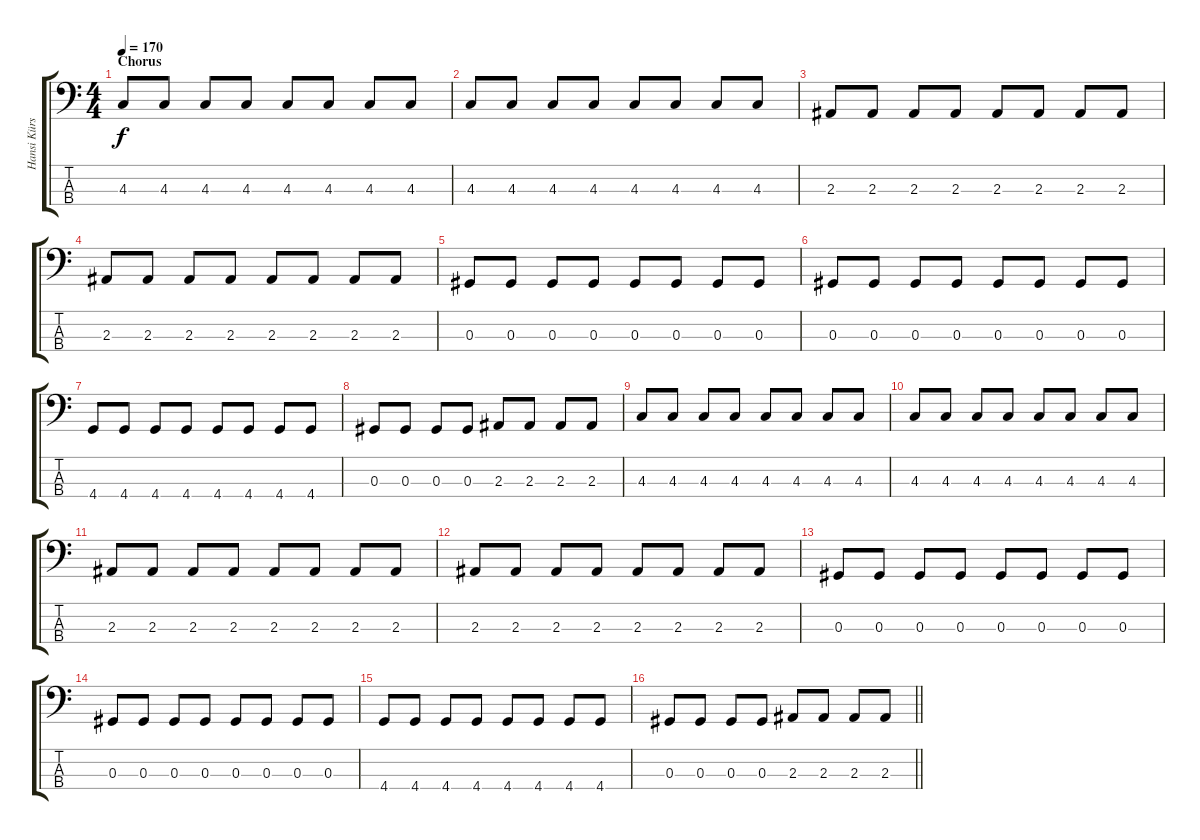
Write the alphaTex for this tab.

\track ("Hansi Kürsch" "Hansi Kürs") {instrument electricbasspick}
\staff {score tabs}
\tuning (Gb2 Db2 Ab1 Eb1) {hide}
\ts (4 4)
\section ("" "Chorus")
\tempo 170
\clef f4
\ks c
4.3.8{dy f} 4.3.8 4.3.8 4.3.8 4.3.8 4.3.8 4.3.8 4.3.8 |
4.3.8 4.3.8 4.3.8 4.3.8 4.3.8 4.3.8 4.3.8 4.3.8 |
2.3.8 2.3.8 2.3.8 2.3.8 2.3.8 2.3.8 2.3.8 2.3.8 |
2.3.8 2.3.8 2.3.8 2.3.8 2.3.8 2.3.8 2.3.8 2.3.8 |
0.3.8 0.3.8 0.3.8 0.3.8 0.3.8 0.3.8 0.3.8 0.3.8 |
0.3.8 0.3.8 0.3.8 0.3.8 0.3.8 0.3.8 0.3.8 0.3.8 |
4.4.8 4.4.8 4.4.8 4.4.8 4.4.8 4.4.8 4.4.8 4.4.8 |
0.3.8 0.3.8 0.3.8 0.3.8 2.3.8 2.3.8 2.3.8 2.3.8 |
4.3.8 4.3.8 4.3.8 4.3.8 4.3.8 4.3.8 4.3.8 4.3.8 |
4.3.8 4.3.8 4.3.8 4.3.8 4.3.8 4.3.8 4.3.8 4.3.8 |
2.3.8 2.3.8 2.3.8 2.3.8 2.3.8 2.3.8 2.3.8 2.3.8 |
2.3.8 2.3.8 2.3.8 2.3.8 2.3.8 2.3.8 2.3.8 2.3.8 |
0.3.8 0.3.8 0.3.8 0.3.8 0.3.8 0.3.8 0.3.8 0.3.8 |
0.3.8 0.3.8 0.3.8 0.3.8 0.3.8 0.3.8 0.3.8 0.3.8 |
4.4.8 4.4.8 4.4.8 4.4.8 4.4.8 4.4.8 4.4.8 4.4.8 |
\barLineRight lightlight
0.3.8 0.3.8 0.3.8 0.3.8 2.3.8 2.3.8 2.3.8 2.3.8
